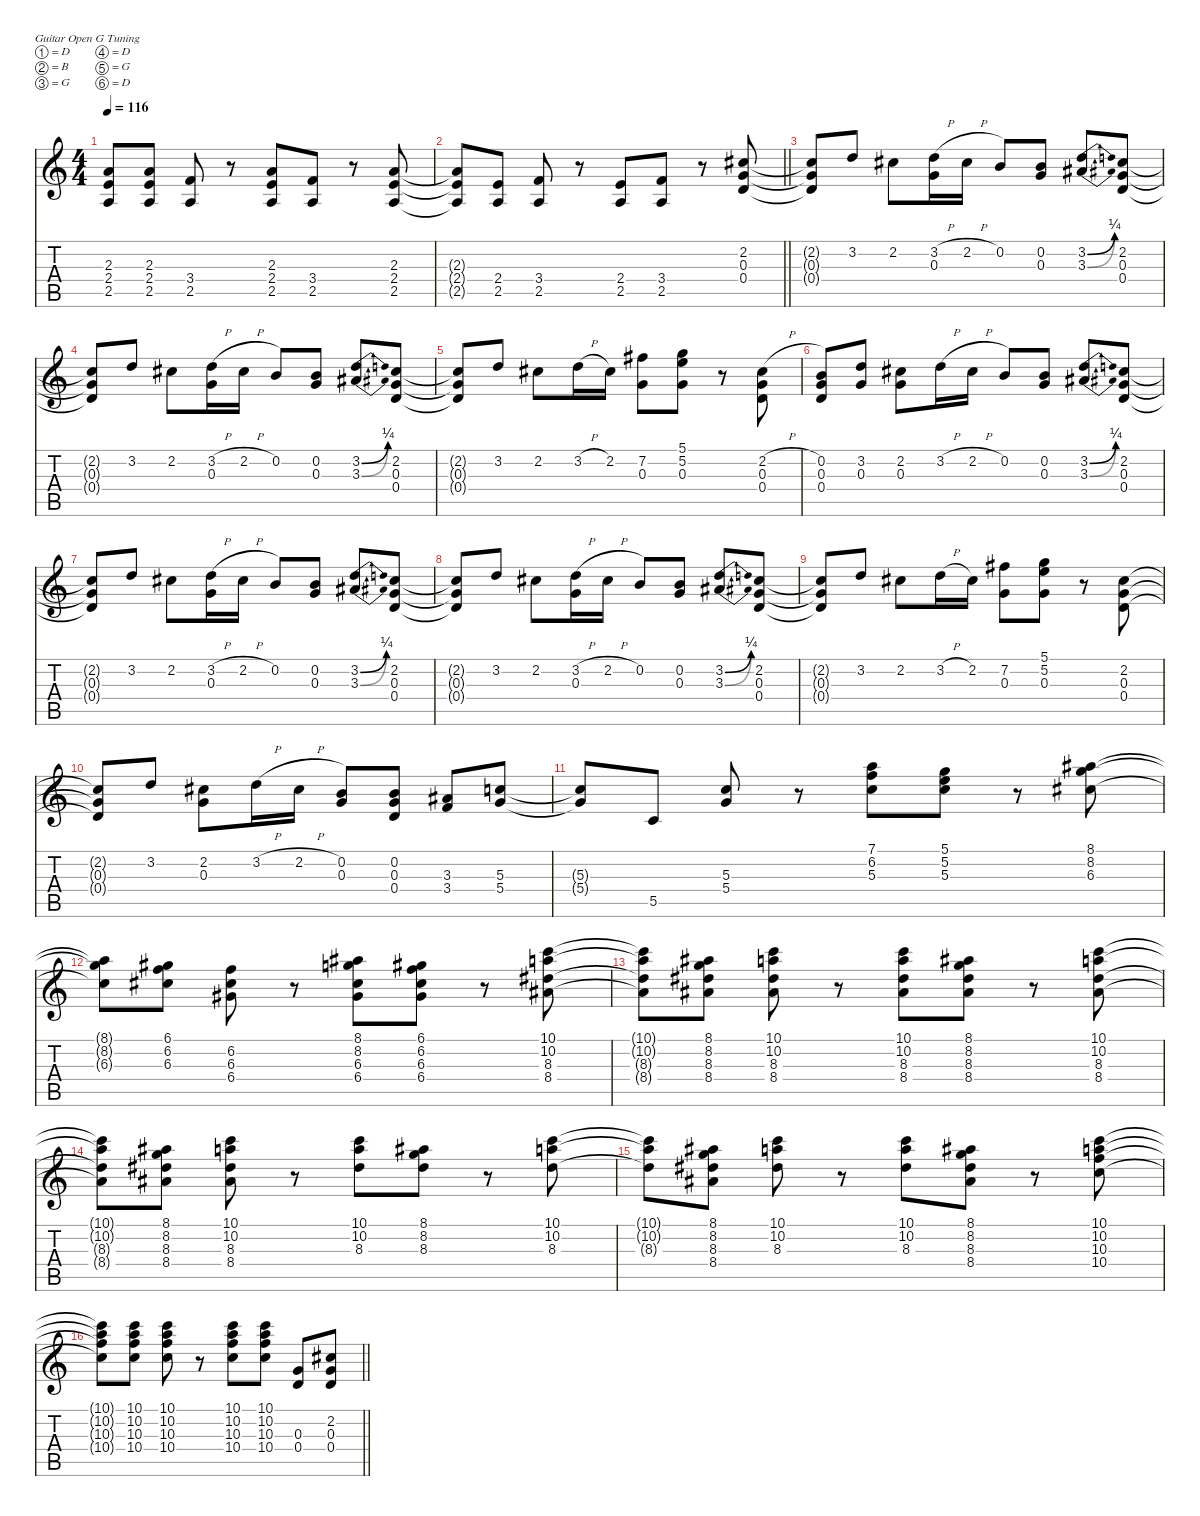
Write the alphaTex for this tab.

\defaultSystemsLayout 4
\hideDynamics
\bracketExtendMode nobrackets
\singleTrackTrackNamePolicy hidden
\multiTrackTrackNamePolicy hidden
\otherSystemsTrackNameOrientation horizontal
\track ("Guitar 2" "dist.guit.") {mute instrument distortionguitar}
\staff {score tabs}
\tuning (D4 B3 G3 D3 G2 D2)
\ts (4 4)
\tempo 116
\clef g2
\ks c
(2.3{t} 2.4{t} 2.5{t}).8{dy f beam Up} (2.3 2.4 2.5).8{beam Up} (3.4 2.5).8{beam Up} r.8{beam Up} (2.3 2.4 2.5).8{beam Up} (3.4 2.5).8{beam Up} r.8{beam Up} (2.3 2.4 2.5).8{beam Up} |
\barLineRight lightlight
(2.3{t} 2.4{t} 2.5{t}).8{beam Up} (2.4 2.5).8{beam Up} (3.4 2.5).8{beam Up} r.8{beam Up} (2.4 2.5).8{beam Up} (3.4 2.5).8{beam Up} r.8{beam Up} (2.2{acc #} 0.3 0.4).8{beam Up} |
(2.2{t acc #} 0.3{t} 0.4{t}).8{beam Up} 3.2.8{beam Up} 2.2{acc #}.8{beam Down} (3.2{h} 0.3).16{beam Down} 2.2{h acc #}.16{beam Down} 0.2.8{beam Up} (0.2 0.3).8{beam Up} (3.2{be (bend 0 0 30 1)} 3.3{be (bend 0 0 30 1) acc #}).8{beam Up} (2.2{acc #} 0.3 0.4).8{beam Up} |
(2.2{t acc #} 0.3{t} 0.4{t}).8{beam Up} 3.2.8{beam Up} 2.2{acc #}.8{beam Down} (3.2{h} 0.3).16{beam Down} 2.2{h acc #}.16{beam Down} 0.2.8{beam Up} (0.2 0.3).8{beam Up} (3.2{be (bend 0 0 30 1)} 3.3{be (bend 0 0 30 1) acc #}).8{beam Up} (2.2{acc #} 0.3 0.4).8{beam Up} |
(2.2{t acc #} 0.3{t} 0.4{t}).8{beam Up} 3.2.8{beam Up} 2.2{acc #}.8{beam Down} 3.2{h}.16{beam Down} 2.2{acc #}.16{beam Down} (7.2{acc #} 0.3).8{beam Down} (5.1 5.2 0.3).8{beam Down} r.8{beam Down} (2.2{h acc #} 0.3 0.4).8{beam Up} |
(0.2 0.3 0.4).8{beam Up} (3.2 0.3).8{beam Up} (2.2{acc #} 0.3).8{beam Down} 3.2{h}.16{beam Down} 2.2{h acc #}.16{beam Down} 0.2.8{beam Up} (0.2 0.3).8{beam Up} (3.2{be (bend 0 0 30 1)} 3.3{be (bend 0 0 30 1) acc #}).8{beam Up} (2.2{acc #} 0.3 0.4).8{beam Up} |
(2.2{t acc #} 0.3{t} 0.4{t}).8{beam Up} 3.2.8{beam Up} 2.2{acc #}.8{beam Down} (3.2{h} 0.3).16{beam Down} 2.2{h acc #}.16{beam Down} 0.2.8{beam Up} (0.2 0.3).8{beam Up} (3.2{be (bend 0 0 30 1)} 3.3{be (bend 0 0 30 1) acc #}).8{beam Up} (2.2{acc #} 0.3 0.4).8{beam Up} |
(2.2{t acc #} 0.3{t} 0.4{t}).8{beam Up} 3.2.8{beam Up} 2.2{acc #}.8{beam Down} (3.2{h} 0.3).16{beam Down} 2.2{h acc #}.16{beam Down} 0.2.8{beam Up} (0.2 0.3).8{beam Up} (3.2{be (bend 0 0 30 1)} 3.3{be (bend 0 0 30 1) acc #}).8{beam Up} (2.2{acc #} 0.3 0.4).8{beam Up} |
(2.2{t acc #} 0.3{t} 0.4{t}).8{beam Up} 3.2.8{beam Up} 2.2{acc #}.8{beam Down} 3.2{h}.16{beam Down} 2.2{acc #}.16{beam Down} (7.2{acc #} 0.3).8{beam Down} (5.1 5.2 0.3).8{beam Down} r.8{beam Down} (2.2{acc #} 0.3 0.4).8{beam Up} |
(2.2{t acc #} 0.3{t} 0.4{t}).8{beam Up} 3.2.8{beam Up} (2.2{acc #} 0.3).8{beam Down} 3.2{h}.16{beam Down} 2.2{h acc #}.16{beam Down} (0.2 0.3).8{beam Up} (0.2 0.3 0.4).8{beam Up} (3.3{acc #} 3.4).8{beam Up} (5.3 5.4).8{beam Up} |
(5.3{t} 5.4{t}).8{beam Up} 5.5.8{beam Up} (5.3 5.4).8{beam Up} r.8{beam Up} (7.1 6.2 5.3).8{beam Down} (5.1 5.2 5.3).8{beam Down} r.8{beam Down} (8.1{acc #} 8.2 6.3{acc #}).8{beam Down} |
(8.1{t acc #} 8.2{t} 6.3{t acc #}).8{beam Down} (6.1{acc #} 6.2 6.3{acc #}).8{beam Down} (6.2 6.3{acc #} 6.4{acc #}).8{beam Down} r.8{beam Down} (8.1{acc #} 8.2 6.3{acc #} 6.4{acc #}).8{beam Down} (6.1{acc #} 6.2 6.3{acc #} 6.4{acc #}).8{beam Down} r.8{beam Down} (10.1 10.2 8.3{acc #} 8.4{acc #}).8{beam Down} |
(10.1{t} 10.2{t} 8.3{t acc #} 8.4{t acc #}).8{beam Down} (8.1{acc #} 8.2 8.3{acc #} 8.4{acc #}).8{beam Down} (10.1 10.2 8.3{acc #} 8.4{acc #}).8{beam Down} r.8{beam Down} (10.1 10.2 8.3{acc #} 8.4{acc #}).8{beam Down} (8.1{acc #} 8.2 8.3{acc #} 8.4{acc #}).8{beam Down} r.8{beam Down} (10.1 10.2 8.3{acc #} 8.4{acc #}).8{beam Down} |
(10.1{t} 10.2{t} 8.3{t acc #} 8.4{t acc #}).8{beam Down} (8.1{acc #} 8.2 8.3{acc #} 8.4{acc #}).8{beam Down} (10.1 10.2 8.3{acc #} 8.4{acc #}).8{beam Down} r.8{beam Down} (10.1 10.2 8.3{acc #}).8{beam Down} (8.1{acc #} 8.2 8.3{acc #}).8{beam Down} r.8{beam Down} (10.1 10.2 8.3{acc #}).8{beam Down} |
(10.1{t} 10.2{t} 8.3{t acc #}).8{beam Down} (8.1{acc #} 8.2 8.3{acc #} 8.4{acc #}).8{beam Down} (10.1 10.2 8.3{acc #}).8{beam Down} r.8{beam Down} (10.1 10.2 8.3{acc #}).8{beam Down} (8.1{acc #} 8.2 8.3{acc #} 8.4{acc #}).8{beam Down} r.8{beam Down} (10.1 10.2 10.3 10.4).8{beam Down} |
\barLineRight lightlight
(10.1{t} 10.2{t} 10.3{t} 10.4{t}).8{beam Down} (10.1 10.2 10.3 10.4).8{beam Down} (10.1 10.2 10.3 10.4).8{beam Down} r.8{beam Down} (10.1 10.2 10.3 10.4).8{beam Down} (10.1 10.2 10.3 10.4).8{beam Down} (0.3 0.4).8{beam Up} (2.2{acc #} 0.3 0.4).8{beam Up}
